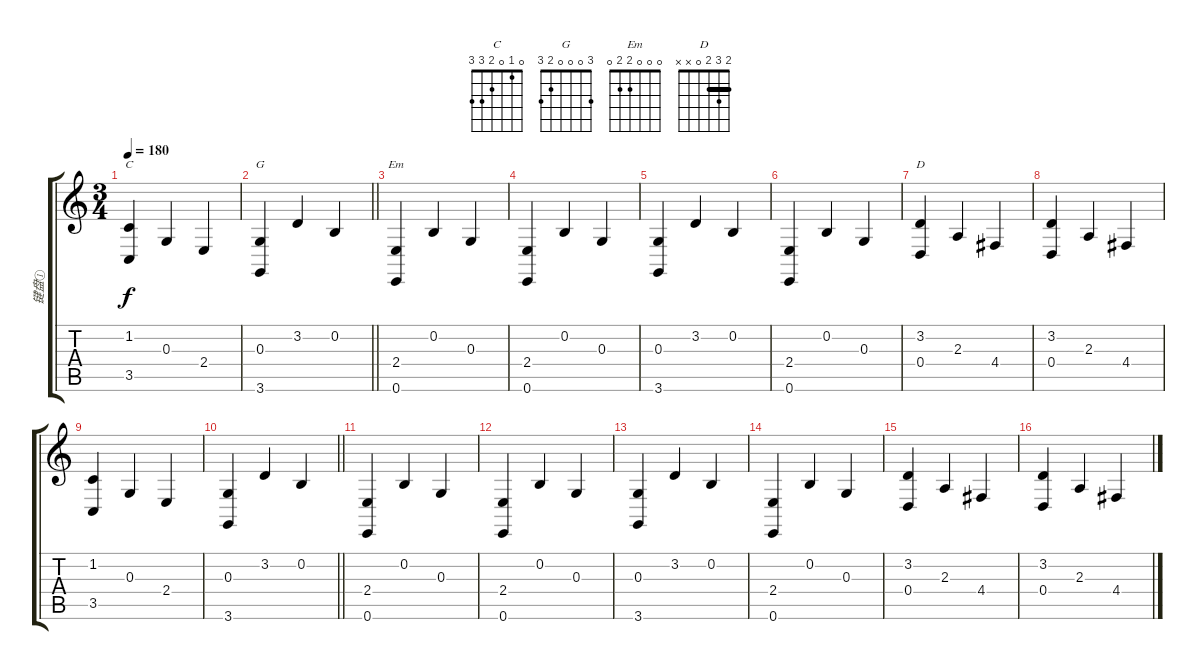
\track ("键盘①" "键盘①") {instrument clavinet}
\staff {score tabs}
\tuning (E4 B3 G3 D3 A2 E2) {hide}
\chord ("C" 0 1 0 2 3 3)
\chord ("G" 3 0 0 0 2 3)
\chord ("Em" 0 0 0 2 2 0)
\chord ("D" 2 3 2 0 x x) {barre 2}
\ts (3 4)
\tempo 180
\clef g2
\ks c
(1.2 3.5).4{ch "C" dy f} 0.3.4 2.4.4 |
\barLineRight lightlight
(0.3 3.6).4{ch "G"} 3.2.4 0.2.4 |
(2.4 0.6).4{ch "Em"} 0.2.4 0.3.4 |
(2.4 0.6).4 0.2.4 0.3.4 |
(0.3 3.6).4 3.2.4 0.2.4 |
(2.4 0.6).4 0.2.4 0.3.4 |
(3.2 0.4).4{ch "D"} 2.3.4 4.4.4 |
(3.2 0.4).4 2.3.4 4.4.4 |
(1.2 3.5).4 0.3.4 2.4.4 |
\barLineRight lightlight
(0.3 3.6).4 3.2.4 0.2.4 |
(2.4 0.6).4 0.2.4 0.3.4 |
(2.4 0.6).4 0.2.4 0.3.4 |
(0.3 3.6).4 3.2.4 0.2.4 |
(2.4 0.6).4 0.2.4 0.3.4 |
(3.2 0.4).4 2.3.4 4.4.4 |
(3.2 0.4).4 2.3.4 4.4.4
